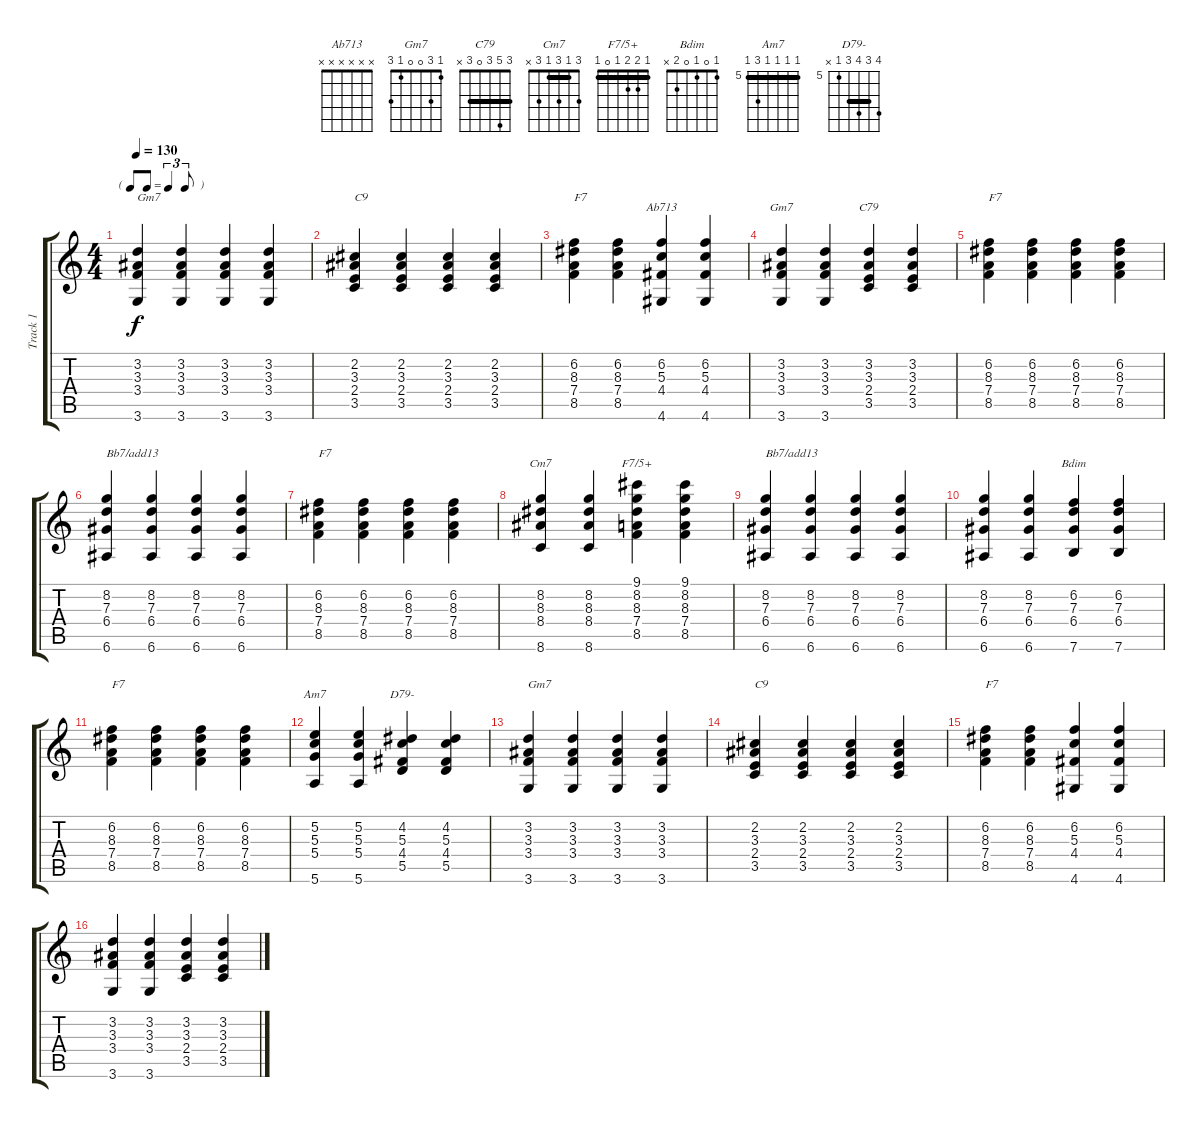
\track ("Track 1" "Track 1") {instrument acousticguitarsteel}
\staff {score tabs}
\tuning (E4 B3 G3 D3 A2 E2) {hide}
\chord ("Ab713" x x x x x x)
\chord ("Gm7" 1 3 0 0 1 3)
\chord ("C79" 3 5 3 0 3 x) {barre 3}
\chord ("Cm7" 3 1 3 1 3 x) {barre 1}
\chord ("F7/5+" 1 2 2 1 0 1) {barre 1}
\chord ("Bdim" 1 0 1 0 2 x)
\chord ("Am7" 5 5 5 5 7 5) {firstfret 5 barre 5}
\chord ("D79-" 8 7 8 7 5 x) {firstfret 5 barre 7}
\ts (4 4)
\tf triplet8th
\tempo 130
\clef g2
\ks c
(3.2 3.3 3.4 3.6).4{txt "Gm7" dy f} (3.2 3.3 3.4 3.6).4 (3.2 3.3 3.4 3.6).4 (3.2 3.3 3.4 3.6).4 |
(2.2 3.3 2.4 3.5).4{txt "C9"} (2.2 3.3 2.4 3.5).4 (2.2 3.3 2.4 3.5).4 (2.2 3.3 2.4 3.5).4 |
(6.2 8.3 7.4 8.5).4{txt "F7"} (6.2 8.3 7.4 8.5).4 (6.2 5.3 4.4 4.6).4{ch "Ab713"} (6.2 5.3 4.4 4.6).4 |
(3.2 3.3 3.4 3.6).4{ch "Gm7"} (3.2 3.3 3.4 3.6).4 (3.2 3.3 2.4 3.5).4{ch "C79"} (3.2 3.3 2.4 3.5).4 |
(6.2 8.3 7.4 8.5).4{txt "F7"} (6.2 8.3 7.4 8.5).4 (6.2 8.3 7.4 8.5).4 (6.2 8.3 7.4 8.5).4 |
(8.2 7.3 6.4 6.6).4{txt "Bb7/add13"} (8.2 7.3 6.4 6.6).4 (8.2 7.3 6.4 6.6).4 (8.2 7.3 6.4 6.6).4 |
(6.2 8.3 7.4 8.5).4{txt "F7"} (6.2 8.3 7.4 8.5).4 (6.2 8.3 7.4 8.5).4 (6.2 8.3 7.4 8.5).4 |
(8.2 8.3 8.4 8.6).4{ch "Cm7"} (8.2 8.3 8.4 8.6).4 (9.1 8.2 8.3 7.4 8.5).4{ch "F7/5+"} (9.1 8.2 8.3 7.4 8.5).4 |
(8.2 7.3 6.4 6.6).4{txt "Bb7/add13"} (8.2 7.3 6.4 6.6).4 (8.2 7.3 6.4 6.6).4 (8.2 7.3 6.4 6.6).4 |
(8.2 7.3 6.4 6.6).4 (8.2 7.3 6.4 6.6).4 (6.2 7.3 6.4 7.6).4{ch "Bdim"} (6.2 7.3 6.4 7.6).4 |
(6.2 8.3 7.4 8.5).4{txt "F7"} (6.2 8.3 7.4 8.5).4 (6.2 8.3 7.4 8.5).4 (6.2 8.3 7.4 8.5).4 |
(5.2 5.3 5.4 5.6).4{ch "Am7"} (5.2 5.3 5.4 5.6).4 (4.2 5.3 4.4 5.5).4{ch "D79-"} (4.2 5.3 4.4 5.5).4 |
(3.2 3.3 3.4 3.6).4{txt "Gm7"} (3.2 3.3 3.4 3.6).4 (3.2 3.3 3.4 3.6).4 (3.2 3.3 3.4 3.6).4 |
(2.2 3.3 2.4 3.5).4{txt "C9"} (2.2 3.3 2.4 3.5).4 (2.2 3.3 2.4 3.5).4 (2.2 3.3 2.4 3.5).4 |
(6.2 8.3 7.4 8.5).4{txt "F7"} (6.2 8.3 7.4 8.5).4 (6.2 5.3 4.4 4.6).4 (6.2 5.3 4.4 4.6).4 |
(3.2 3.3 3.4 3.6).4 (3.2 3.3 3.4 3.6).4 (3.2 3.3 2.4 3.5).4 (3.2 3.3 2.4 3.5).4
